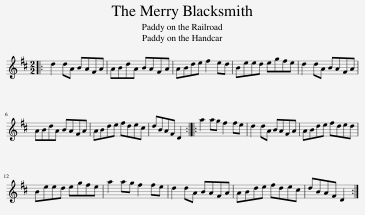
X:1
L:1/8
M:2/2
I:linebreak $
K:D
V:1 treble
V:1
|: d2 dA BAFA | ABdA BAFA | ABde f2 ed | Beed egfe | d2 dA BAFA |$ %5
 ABdA BAFA | ABde fdec | dBAF D2 :: a2 ag f2 fe | d2 dA BAFA | %10
 ABde fded |$ Beed egfe | a2 ag f2 fe | d2 dA BAFA | ABde fdec | %15
 dBAF D2 :| %16
